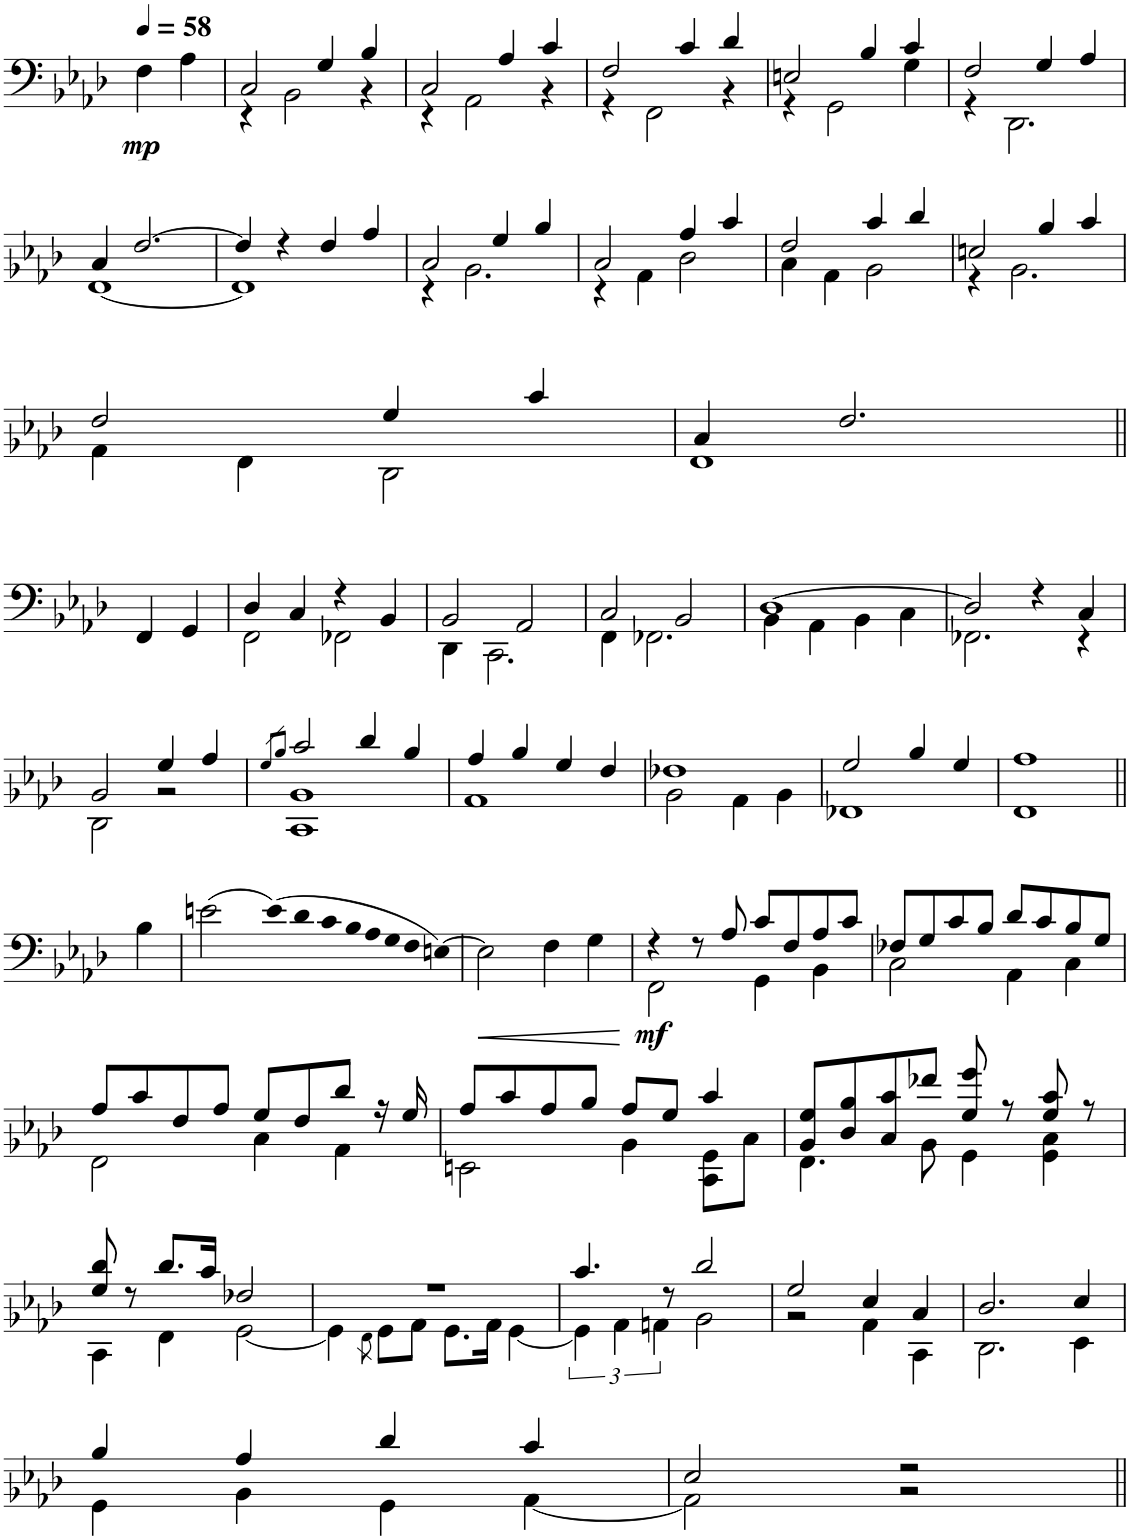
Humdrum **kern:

**kern	**dynam
*part1	*part1
*staff1	*staff1
*I"Violoncello	*
*I'Vc	*
*clefF4	*
*k[b-e-a-d-]	*
=1	=1
!	!LO:DY:b
4F\	mp
4A-\	.
=2	=2
*^	*
2C/	4r	.
.	2BB-\	.
4G/	.	.
4B-/	4r	.
=3	=3	=3
2C/	4r	.
.	2AA-\	.
4A-/	.	.
4c/	4r	.
=4	=4	=4
2F/	4r	.
.	2FF\	.
4c/	.	.
4d-/	4r	.
=5	=5	=5
2En/	4r	.
.	2GG\	.
4B-/	.	.
4c/	4G\	.
=6	=6	=6
2F/	4r	.
.	2.DD-\	.
4G/	.	.
4A-/	.	.
!!LO:LB:g=z	!!
=7	=7	=7
4C/	[1FF	.
[2.F/	.	.
=8	=8	=8
4F/]	1FF]	.
4r	.	.
4F/	.	.
4A-/	.	.
=9	=9	=9
2C/	4r	.
.	2.BB-\	.
4G/	.	.
4B-/	.	.
=10	=10	=10
2C/	4r	.
.	4AA-\	.
4A-/	2D-\	.
4c/	.	.
=11	=11	=11
2F/	4C\	.
.	4AA-\	.
4c/	2BB-\	.
4d-/	.	.
=12	=12	=12
2En/	4r	.
.	2.BB-\	.
4B-/	.	.
4c/	.	.
!!LO:LB:g=z	!!
=13	=13	=13
2F/	4AA-\	.
.	4FF\	.
4G/	2DD-\	.
4c/	.	.
=14	=14	=14
4C/	1FF	.
2.F/	.	.
*v	*v	*
!!LO:LB:g=z
=1||	=1||
4FF/	.
4GG/	.
=2	=2
*^	*
4D-/	2FF\	.
4C/	.	.
4r	2FF-X\	.
4BB-/	.	.
=3	=3	=3
2BB-/	4DD-\	.
.	2.CC\	.
2AA-/	.	.
=4	=4	=4
2C/	4FF\	.
.	2.FF-X\	.
2BB-/	.	.
=5	=5	=5
[1D-	4BB-\	.
.	4AA-\	.
.	4BB-\	.
.	4C\	.
=6	=6	=6
2D-/]	2.FF-X\	.
4r	.	.
4C/	4r	.
!!LO:LB:g=z	!!
=7	=7	=7
2BB-/	2DD-\	.
4G/	2r	.
4A-/	.	.
=8	=8	=8
8qG/L	.	.
8qB-/J	.	.
2c/	1CC 1BB-	.
4d-/	.	.
4B-/	.	.
=9	=9	=9
4A-/	1AA-	.
4B-/	.	.
4G/	.	.
4F/	.	.
=10	=10	=10
1F-X	2BB-\	.
.	4AA-\	.
.	4BB-\	.
=11	=11	=11
2G/	1FF-X	.
4B-/	.	.
4G/	.	.
=12	=12	=12
1A-	1FF	.
*v	*v	*
!!LO:LB:g=z
=1||	=1||
4B-\	.
=2	=2
(2en\	.
(16e)	.
16d-	.
16c	.
16B-	.
16A-	.
16G	.
16F	.
[16En)	.
=3	=3
!	!LO:HP:b
2E\]	<
4F\	.
4G\	.
.	[
=4	=4
*^	*
!	!	!LO:DY:b
4r	2FF\	mf
8r	.	.
8A-/	.	.
8c/L	4GG\	.
8F/	.	.
8A-/	4BB-\	.
8c/J	.	.
=5	=5	=5
8F-X/L	2C\	.
8G/	.	.
8c/	.	.
8B-/J	.	.
8d-/L	4AA-\	.
8c/	.	.
8B-/	4C\	.
8G/J	.	.
!!LO:LB:g=z	!!
=6	=6	=6
8A-/L	2FF\	.
8c/	.	.
8F/	.	.
8A-/J	.	.
8G/L	4C\	.
8F/	.	.
8d-/J	4AA-\	.
16r	.	.
16G/	.	.
=7	=7	=7
8A-/L	2EEn\	.
8c/	.	.
8A-/	.	.
8B-/J	.	.
8A-/L	4BB-\	.
8G/J	.	.
4c/	8CC\ 8GG\L	.
.	8C\J	.
=8	=8	=8
8BB-/ 8G/L	4.FF\	.
8D-/ 8B-/	.	.
8C/ 8c/	.	.
8f-X/J	8BB-\	.
8G/ 8g/	4GG\	.
8r	.	.
8G/ 8c/	4GG\ 4C\	.
8r	.	.
!!LO:LB:g=z	!!
=9	=9	=9
8G/ 8d-/	4CC\	.
8r	.	.
8.d-/L	4FF\	.
16c/Jk	.	.
2F-X/	[2GG\	.
=10	=10	=10
1r	4GG\]	.
.	8qFF\	.
.	8GG\L	.
.	8AA-\J	.
.	8.GG\L	.
.	16AA-\Jk	.
.	[4GG\	.
=11	=11	=11
4.c/	6GG\]	.
.	6AA-\	.
.	6AAn\	.
8r	.	.
2d-/	2BB-\	.
=12	=12	=12
2G/	2r	.
4E-/	4AA-\	.
4C/	4CC\	.
=13	=13	=13
2.D-/	2.DD-\	.
4E-/	4EE-\	.
!!LO:LB:g=z	!!
=14	=14	=14
4B-/	4GG\	.
4A-/	4BB-\	.
4d-/	4GG\	.
4c/	[4AA-\	.
=15	=15	=15
2E-/	2AA-\]	.
2r	2r	.
*v	*v	*
=||	=||
*-	*-
